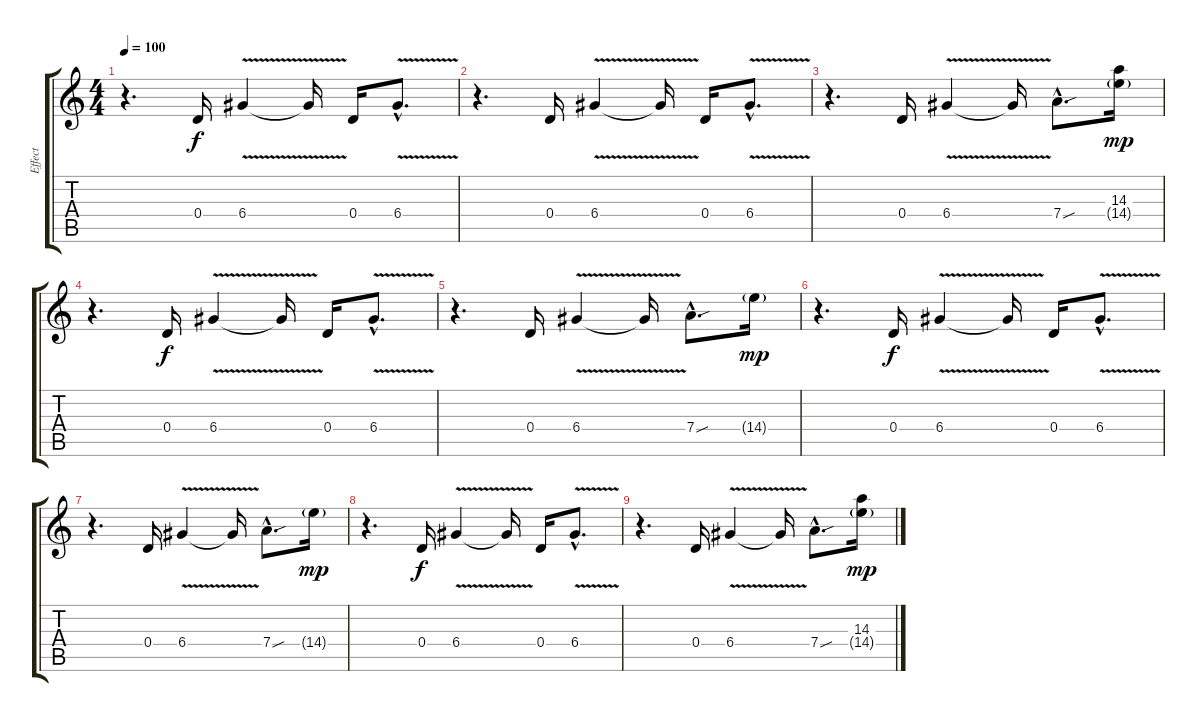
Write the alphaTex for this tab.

\track ("Effect" "Effect") {instrument distortionguitar}
\staff {score tabs}
\tuning (E4 B3 G3 D3 A2 D2) {hide}
\ts (4 4)
\tempo 100
\clef g2
\ks c
r.4{d dy f instrument distortionguitar} 0.4.16 6.4{v}.4 6.4{t}.16 0.4.16 6.4{v hac}.8{d} |
r.4{d} 0.4.16 6.4{v}.4 6.4{t}.16 0.4.16 6.4{v hac}.8{d} |
r.4{d} 0.4.16 6.4{v}.4 6.4{t}.16 7.4{sou hac}.8{d instrument guitarharmonics} (14.3 14.4{g}).16{dy mp} |
r.4{d instrument distortionguitar} 0.4.16{dy f} 6.4{v}.4 6.4{t}.16 0.4.16 6.4{v hac}.8{d} |
r.4{d} 0.4.16 6.4{v}.4 6.4{t}.16 7.4{sou hac}.8{d instrument guitarharmonics} 14.4{g}.16{dy mp} |
r.4{d instrument distortionguitar} 0.4.16{dy f} 6.4{v}.4 6.4{t}.16 0.4.16 6.4{v hac}.8{d} |
r.4{d} 0.4.16 6.4{v}.4 6.4{t}.16 7.4{sou hac}.8{d instrument guitarharmonics} 14.4{g}.16{dy mp} |
r.4{d instrument distortionguitar} 0.4.16{dy f} 6.4{v}.4 6.4{t}.16 0.4.16 6.4{v hac}.8{d} |
r.4{d} 0.4.16 6.4{v}.4 6.4{t}.16 7.4{sou hac}.8{d instrument guitarharmonics} (14.3 14.4{g}).16{dy mp}
